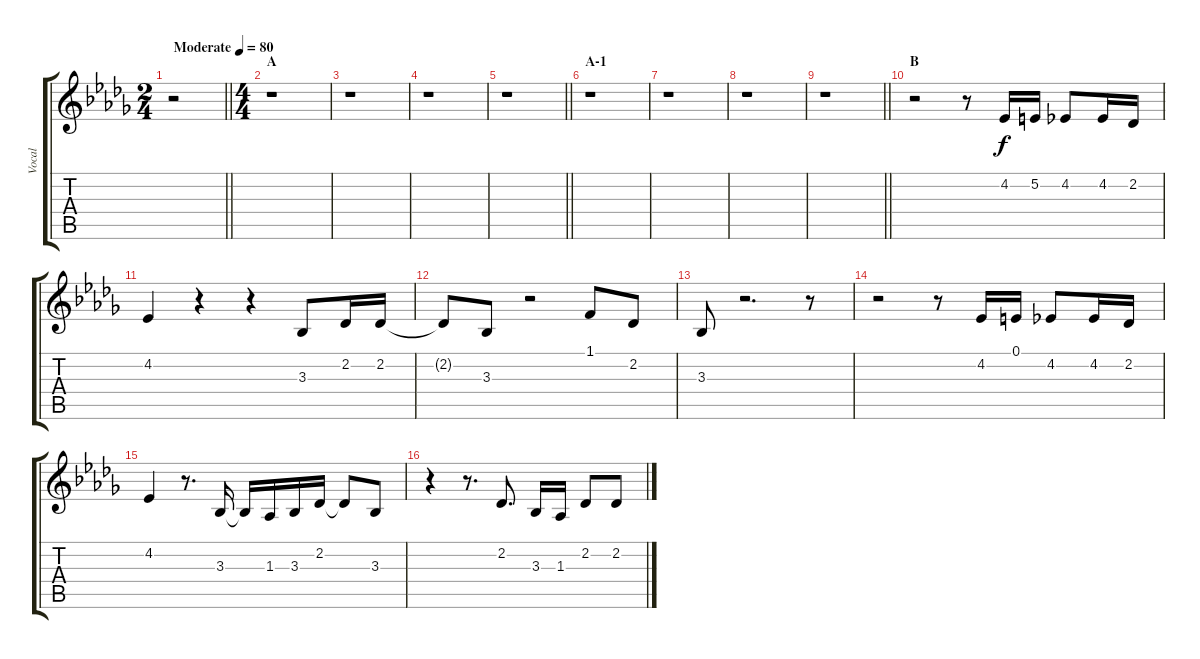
\track ("Vocal" "Vocal") {instrument flute}
\staff {score tabs}
\tuning (E4 B3 G3 D3 A2 E2) {hide}
\ts (2 4)
\tempo (80 "Moderate")
\clef g2
\barLineRight lightlight
\ks db
r.2{dy f instrument flute} |
\ts (4 4)
\section ("" "A")
r.1 |
r.1 |
r.1 |
\barLineRight lightlight
r.1 |
\section ("" "A-1")
r.1 |
r.1 |
r.1 |
\barLineRight lightlight
r.1 |
\section ("" "B")
r.2 r.8 4.2.16 5.2.16 4.2.8 4.2.16 2.2.16 |
4.2.4 r.4 r.4 3.3.8 2.2.16 2.2.16 |
2.2{t}.8 3.3.8 r.2 1.1.8 2.2.8 |
3.3.8 r.2{d} r.8 |
r.2 r.8 4.2.16 0.1.16 4.2.8 4.2.16 2.2.16 |
4.2.4 r.8{d} 3.3.16 3.3{t}.16 1.3.16 3.3.16 2.2.16 2.2{t}.8 3.3.8 |
r.4 r.8{d} 2.2.8{d} 3.3.16 1.3.16 2.2.8 2.2.8
